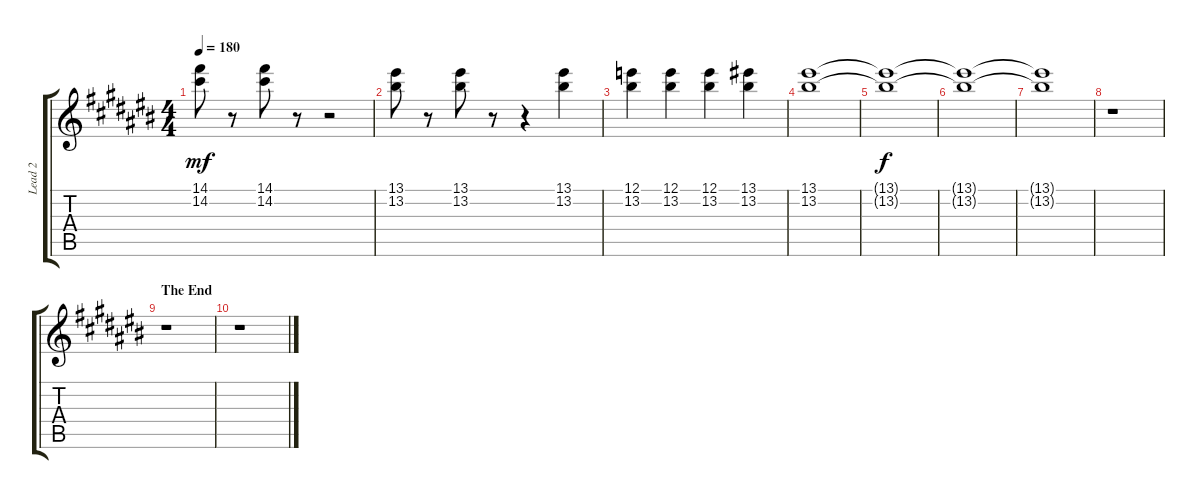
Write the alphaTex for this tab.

\track ("Lead 2" "Lead 2") {instrument distortionguitar}
\staff {score tabs}
\tuning (E4 B3 G3 D3 A2 E2) {hide}
\ts (4 4)
\tempo 180
\clef g2
\ks a#minor
(14.1 14.2).8{dy mf} r.8 (14.1 14.2).8 r.8 r.2 |
(13.1 13.2).8 r.8 (13.1 13.2).8 r.8 r.4 (13.1 13.2).4 |
(12.1 13.2).4 (12.1 13.2).4 (12.1 13.2).4 (13.1 13.2).4 |
(13.1 13.2).1 |
(13.1{t} 13.2{t}).1{dy f} |
(13.1{t} 13.2{t}).1{volume 0} |
(13.1{t} 13.2{t}).1 |
r.1 |
\section ("" "The End")
r.1 |
r.1
